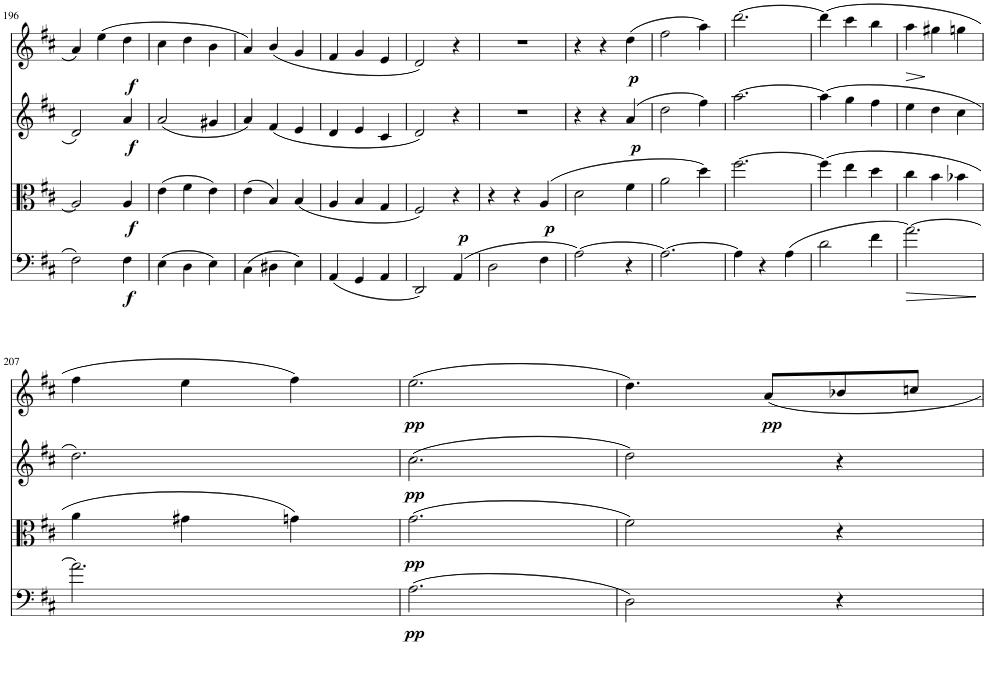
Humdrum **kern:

**kern	**dynam	**kern	**dynam	**kern	**dynam	**kern	**dynam
*part4	*part4	*part3	*part3	*part2	*part2	*part1	*part1
*staff4	*staff4	*staff3	*staff3	*staff2	*staff2	*staff1	*staff1
*I"Piano	*	*I"Piano	*	*I"Piano	*	*I"Piano	*
*I'Pno	*	*I'Pno	*	*I'Pno	*	*I'Pno	*
!!LO:PB:g=z
*clefF4	*	*clefC3	*	*clefG2	*	*clefG2	*
*k[f#c#]	*	*k[f#c#]	*	*k[f#c#]	*	*k[f#c#]	*
*M3/4	*	*M3/4	*	*M3/4	*	*M3/4	*
=196	=196	=196	=196	=196	=196	=196	=196
2F#\	.	2A/]	.	2d/	.	4a/	.
.	.	.	.	.	.	(4ee\	.
!	!LO:DY:b	!	!LO:DY:b	!	!LO:DY:b	!	!
!	!	!	!	!	!LO:DY:n=1:a	!	!
4F#\	f	4A/	f	4a/	f f	4dd\	.
=197	=197	=197	=197	=197	=197	=197	=197
(4E\	.	(4e\	.	(2a/	.	4cc#\	.
4D\	.	4f#\	.	.	.	4dd\	.
4E\)	.	4e\)	.	4g#X/	.	4b\	.
=198	=198	=198	=198	=198	=198	=198	=198
(4C#\	.	(4e\	.	4a/)	.	4a/)	.
4D#X\	.	4B/)	.	(4f#/	.	(4b/	.
4E\)	.	(4B/	.	4e/	.	4g/	.
=199	=199	=199	=199	=199	=199	=199	=199
(4AA/	.	4A/	.	4d/	.	4f#/	.
4GG/	.	4B/	.	4e/	.	4g/	.
4AA/	.	4G/	.	4c#/	.	4e/	.
=200	=200	=200	=200	=200	=200	=200	=200
2DD/)	.	2F#/)	.	2d/)	.	2d/)	.
!	!LO:DY:a	!	!	!	!	!	!
(4AA/	p	4r	.	4r	.	4r	.
=201	=201	=201	=201	=201	=201	=201	=201
2D\	.	4r	.	2.r	.	2.r	.
.	.	4r	.	.	.	.	.
!	!	!	!LO:DY:b	!	!	!	!
4F#\	.	(4A/	p	.	.	.	.
=202	=202	=202	=202	=202	=202	=202	=202
[2A\)	.	2d\	.	4r	.	4r	.
.	.	.	.	4r	.	4r	.
!	!	!	!	!	!LO:DY:b	!	!LO:DY:b
4r	.	4f#\	.	(>4a/	p	(4dd\	p
=203	=203	=203	=203	=203	=203	=203	=203
2.A\_	.	2a\	.	2dd\	.	2ff#\	.
.	.	4dd\)	.	4ff#\)	.	4aa\)	.
=204	=204	=204	=204	=204	=204	=204	=204
4A\]	.	[2.ff#\	.	[2.aa\	.	[2.ddd\	.
4r	.	.	.	.	.	.	.
(4A\	.	.	.	.	.	.	.
=205	=205	=205	=205	=205	=205	=205	=205
2d\	.	(4ff#\]	.	(4aa\]	.	(4ddd\]	.
.	.	4ee\	.	4gg\	.	4ccc#\	.
4f#\	.	4dd\	.	4ff#\	.	4bb\	.
=206	=206	=206	=206	=206	=206	=206	=206
!	!LO:HP:b	!	!	!	!	!	!LO:HP:b
[2.a\)	>	4cc#\	.	4ee\	.	4aa\	>
.	.	4b\	.	4dd\	.	4gg#X\	]
.	.	4b-X\	.	4cc#\	.	4ggn\	.
.	]	.	.	.	.	.	.
!!LO:LB:g=z
=207	=207	=207	=207	=207	=207	=207	=207
2.a\]	.	4a\	.	2.dd\)	.	4ff#\	.
.	.	4g#X\	.	.	.	4ee\	.
.	.	4gn\)	.	.	.	4ff#\)	.
=208	=208	=208	=208	=208	=208	=208	=208
!	!LO:DY:b	!	!LO:DY:b	!	!LO:DY:b	!	!LO:DY:b
(2.A\	pp	(2.g\	pp	(2.cc#\	pp	(2.ee\	pp
=209	=209	=209	=209	=209	=209	=209	=209
2D\)	.	2f#\)	.	2dd\)	.	4.dd\)	.
!	!	!	!	!	!	!	!LO:DY:b
.	.	.	.	.	.	8a/L	pp
4r	.	4r	.	4r	.	8b-X/	.
.	.	.	.	.	.	8ccn/J	.
=	=	=	=	=	=	=	=
*-	*-	*-	*-	*-	*-	*-	*-
